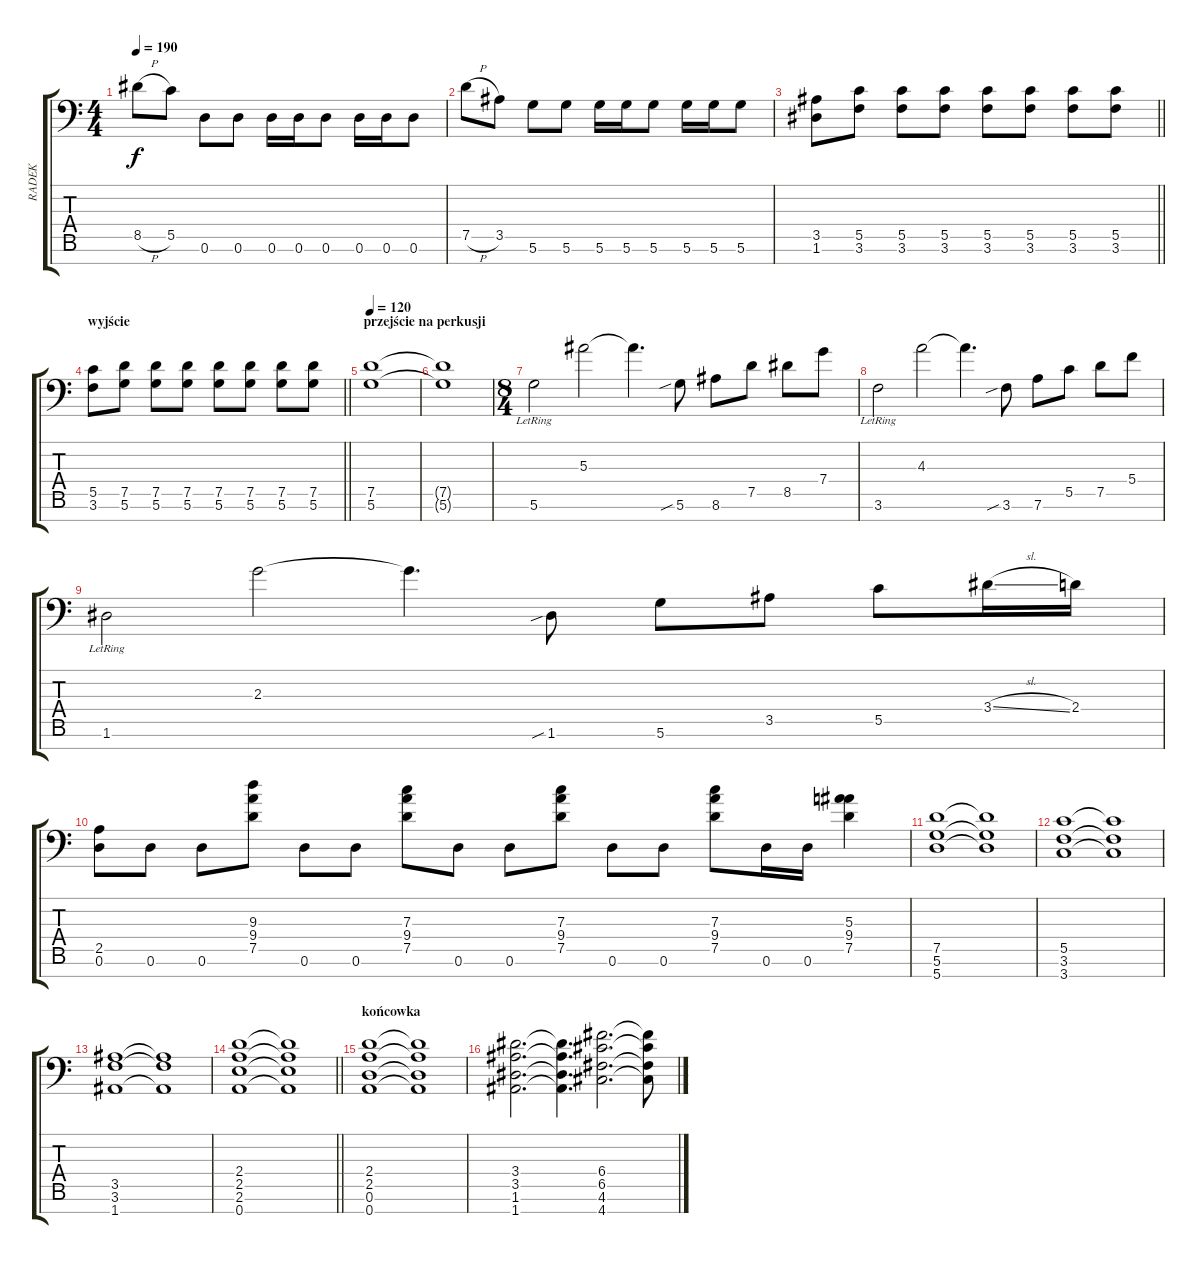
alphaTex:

\track ("RADEK" "RADEK") {instrument distortionguitar}
\staff {score tabs}
\tuning (D4 A3 F3 C3 G2 D2 A1) {hide}
\ts (4 4)
\tempo 190
\clef f4
\ks c
8.5{h}.8{dy f} 5.5.8 0.6.8 0.6.8 0.6.16 0.6.16 0.6.8 0.6.16 0.6.16 0.6.8 |
7.5{h}.8 3.5.8 5.6.8 5.6.8 5.6.16 5.6.16 5.6.8 5.6.16 5.6.16 5.6.8 |
\barLineRight lightlight
(3.5 1.6).8 (5.5 3.6).8 (5.5 3.6).8 (5.5 3.6).8 (5.5 3.6).8 (5.5 3.6).8 (5.5 3.6).8 (5.5 3.6).8 |
\section ("" "wyjście")
\barLineRight lightlight
(5.5 3.6).8 (7.5 5.6).8 (7.5 5.6).8 (7.5 5.6).8 (7.5 5.6).8 (7.5 5.6).8 (7.5 5.6).8 (7.5 5.6).8 |
\section ("" "przejście na perkusji")
\tempo 120
(7.5 5.6).1 |
(7.5{t} 5.6{t}).1 |
\ts (8 4)
5.6{lr}.2 5.3.2 5.3{t}.4{d} 5.6{sib}.8 8.6.8 7.5.8 8.5.8 7.4.8 |
3.6{lr}.2 4.3.2 4.3{t}.4{d} 3.6{sib}.8 7.6.8 5.5.8 7.5.8 5.4.8 |
1.6{lr}.2 2.3.2 2.3{t}.4{d} 1.6{sib}.8 5.6.8 3.5.8 5.5.8 3.4{sl}.16 2.4.16 |
(2.5 0.6).8 0.6.8 0.6.8 (9.3 9.4 7.5).8 0.6.8 0.6.8 (7.3 9.4 7.5).8 0.6.8 0.6.8 (7.3 9.4 7.5).8 0.6.8 0.6.8 (7.3 9.4 7.5).8 0.6.16 0.6.16 (5.3 9.4 7.5).4 |
(7.5 5.6 5.7).1 (7.5{t} 5.6{t} 5.7{t}).1 |
(5.5 3.6 3.7).1 (5.5{t} 3.6{t} 3.7{t}).1 |
(3.5 3.6 1.7).1 (3.5{t} 3.6{t} 1.7{t}).1 |
\barLineRight lightlight
(2.4 2.5 2.6 0.7).1 (2.4{t} 2.5{t} 2.6{t} 0.7{t}).1 |
\section ("" "końcowka")
(2.4 2.5 0.6 0.7).1 (2.4{t} 2.5{t} 0.6{t} 0.7{t}).1 |
(3.4 3.5 1.6 1.7).2{d} (3.4{t} 3.5{t} 1.6{t} 1.7{t}).4{d} (6.4 6.5 4.6 4.7).2{d} (6.4{t} 6.5{t} 4.6{t} 4.7{t}).8
